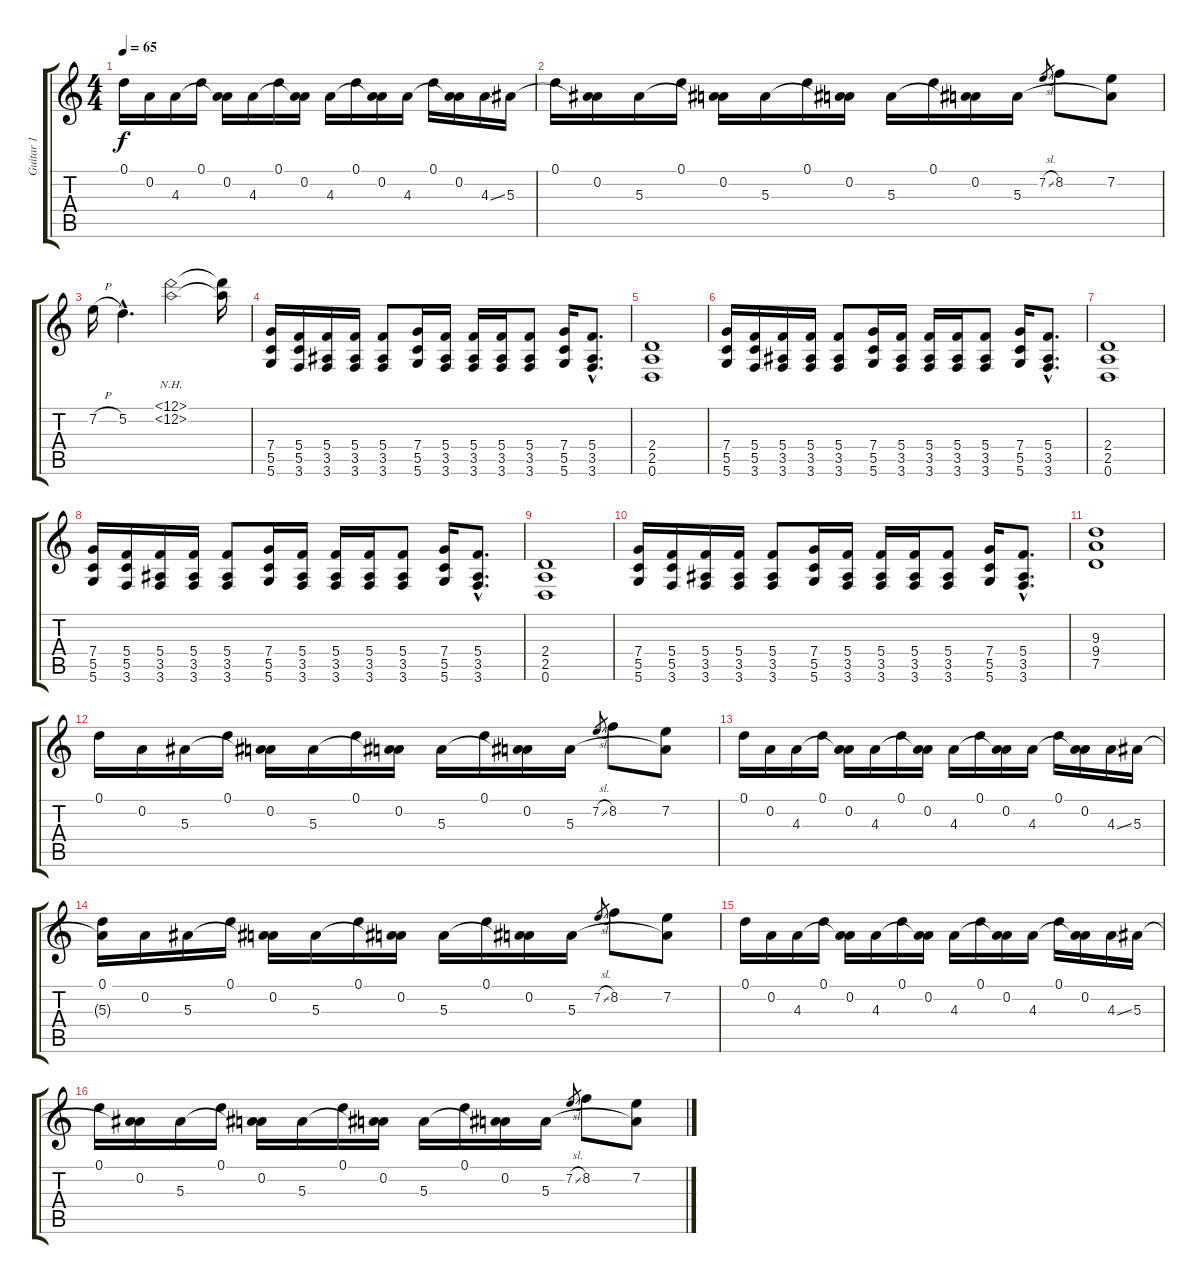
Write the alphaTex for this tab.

\track ("Guitar 1" "Guitar 1") {instrument electricguitarclean}
\staff {score tabs}
\tuning (D4 A3 F3 C3 G2 D2) {hide}
\ts (4 4)
\tempo 65
\clef g2
\ks c
0.1.16{dy f} 0.2.16 4.3.16 0.1.16 (0.2 4.3{t}).16 4.3.16 0.1.16 (0.2 4.3{t}).16 4.3.16 0.1.16 (0.2 4.3{t}).16 4.3.16 0.1.16 (0.2 4.3{t}).16 4.3{ss}.16 5.3.16 |
0.1.16 (0.2 5.3{t}).16 5.3.16 0.1.16 (0.2 5.3{t}).16 5.3.16 0.1.16 (0.2 5.3{t}).16 5.3.16 0.1.16 (0.2 5.3{t}).16 5.3.16 7.2{sl}.8{gr} 8.2.8 (7.2 5.3{t}).8 |
7.2{h}.16 5.2{hac}.4{d} (12.1{nh} 12.2{nh}).2 (12.1{t} 12.2{t}).16 |
(7.4 5.5 5.6).16{balance 4 instrument distortionguitar} (5.4 5.5 3.6).16 (5.4 3.5 3.6).16 (5.4 3.5 3.6).16 (5.4 3.5 3.6).8 (7.4 5.5 5.6).16 (5.4 3.5 3.6).16 (5.4 3.5 3.6).16 (5.4 3.5 3.6).16 (5.4 3.5 3.6).8 (7.4 5.5 5.6).16 (5.4{hac} 3.5{hac} 3.6{hac}).8{d} |
(2.4 2.5 0.6).1 |
(7.4 5.5 5.6).16 (5.4 5.5 3.6).16 (5.4 3.5 3.6).16 (5.4 3.5 3.6).16 (5.4 3.5 3.6).8 (7.4 5.5 5.6).16 (5.4 3.5 3.6).16 (5.4 3.5 3.6).16 (5.4 3.5 3.6).16 (5.4 3.5 3.6).8 (7.4 5.5 5.6).16 (5.4{hac} 3.5{hac} 3.6{hac}).8{d} |
(2.4 2.5 0.6).1 |
(7.4 5.5 5.6).16 (5.4 5.5 3.6).16 (5.4 3.5 3.6).16 (5.4 3.5 3.6).16 (5.4 3.5 3.6).8 (7.4 5.5 5.6).16 (5.4 3.5 3.6).16 (5.4 3.5 3.6).16 (5.4 3.5 3.6).16 (5.4 3.5 3.6).8 (7.4 5.5 5.6).16 (5.4{hac} 3.5{hac} 3.6{hac}).8{d} |
(2.4 2.5 0.6).1 |
(7.4 5.5 5.6).16 (5.4 5.5 3.6).16 (5.4 3.5 3.6).16 (5.4 3.5 3.6).16 (5.4 3.5 3.6).8 (7.4 5.5 5.6).16 (5.4 3.5 3.6).16 (5.4 3.5 3.6).16 (5.4 3.5 3.6).16 (5.4 3.5 3.6).8 (7.4 5.5 5.6).16 (5.4{hac} 3.5{hac} 3.6{hac}).8{d} |
(9.3 9.4 7.5).1 |
0.1.16{balance 8 instrument electricguitarclean} 0.2.16 5.3.16 0.1.16 (0.2 5.3{t}).16 5.3.16 0.1.16 (0.2 5.3{t}).16 5.3.16 0.1.16 (0.2 5.3{t}).16 5.3.16 7.2{sl}.8{gr} 8.2.8 (7.2 5.3{t}).8 |
0.1.16 0.2.16 4.3.16 0.1.16 (0.2 4.3{t}).16 4.3.16 0.1.16 (0.2 4.3{t}).16 4.3.16 0.1.16 (0.2 4.3{t}).16 4.3.16 0.1.16 (0.2 4.3{t}).16 4.3{ss}.16 5.3.16 |
(0.1 5.3{t}).16 0.2.16 5.3.16 0.1.16 (0.2 5.3{t}).16 5.3.16 0.1.16 (0.2 5.3{t}).16 5.3.16 0.1.16 (0.2 5.3{t}).16 5.3.16 7.2{sl}.8{gr} 8.2.8 (7.2 5.3{t}).8 |
0.1.16 0.2.16 4.3.16 0.1.16 (0.2 4.3{t}).16 4.3.16 0.1.16 (0.2 4.3{t}).16 4.3.16 0.1.16 (0.2 4.3{t}).16 4.3.16 0.1.16 (0.2 4.3{t}).16 4.3{ss}.16 5.3.16 |
0.1.16 (0.2 5.3{t}).16 5.3.16 0.1.16 (0.2 5.3{t}).16 5.3.16 0.1.16 (0.2 5.3{t}).16 5.3.16 0.1.16 (0.2 5.3{t}).16 5.3.16 7.2{sl}.8{gr} 8.2.8 (7.2 5.3{t}).8
